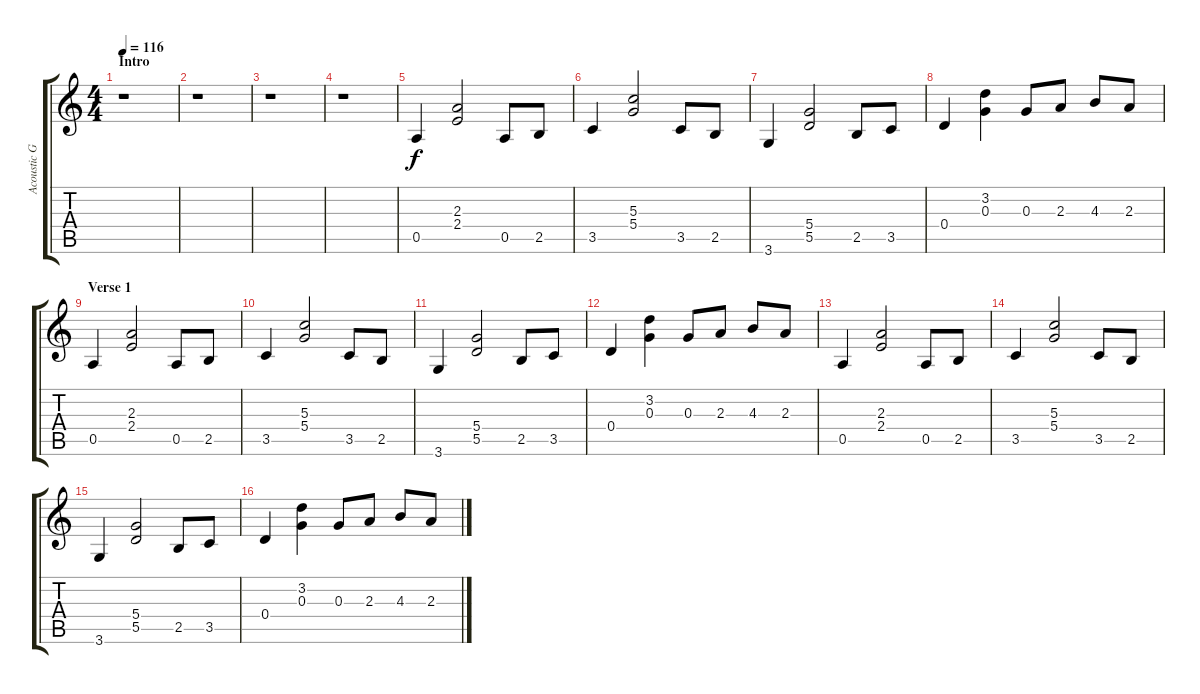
\track ("Acoustic Guitar II" "Acoustic G") {instrument acousticguitarsteel}
\staff {score tabs}
\tuning (E4 B3 G3 D3 A2 E2) {hide}
\ts (4 4)
\section ("" "Intro")
\tempo 116
\clef g2
\ks c
r.1{dy f instrument acousticguitarsteel} |
r.1 |
r.1 |
r.1 |
0.5.4 (2.3 2.4).2 0.5.8 2.5.8 |
3.5.4 (5.3 5.4).2 3.5.8 2.5.8 |
3.6.4 (5.4 5.5).2 2.5.8 3.5.8 |
0.4.4 (3.2 0.3).4 0.3.8 2.3.8 4.3.8 2.3.8 |
\section ("" "Verse 1")
0.5.4 (2.3 2.4).2 0.5.8 2.5.8 |
3.5.4 (5.3 5.4).2 3.5.8 2.5.8 |
3.6.4 (5.4 5.5).2 2.5.8 3.5.8 |
0.4.4 (3.2 0.3).4 0.3.8 2.3.8 4.3.8 2.3.8 |
0.5.4 (2.3 2.4).2 0.5.8 2.5.8 |
3.5.4 (5.3 5.4).2 3.5.8 2.5.8 |
3.6.4 (5.4 5.5).2 2.5.8 3.5.8 |
0.4.4 (3.2 0.3).4 0.3.8 2.3.8 4.3.8 2.3.8
